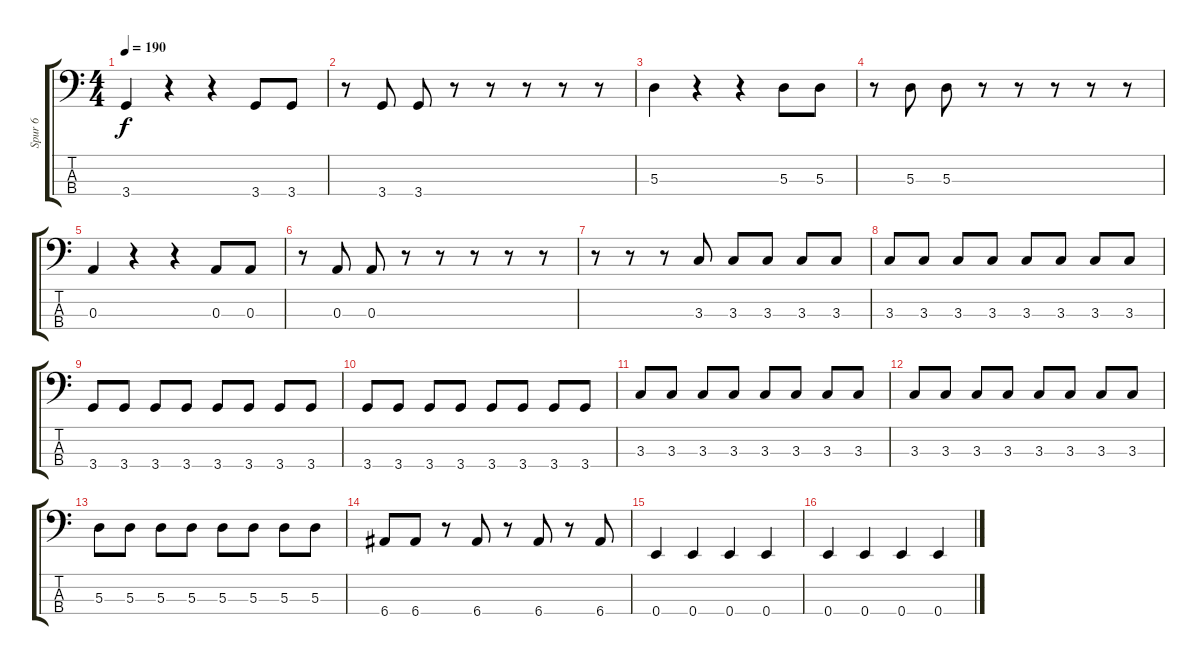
\track ("Spur 6" "Spur 6") {instrument electricbasspick}
\staff {score tabs}
\tuning (G2 D2 A1 E1) {hide}
\ts (4 4)
\tempo 190
\clef f4
\ks c
3.4.4{dy f} r.4 r.4 3.4.8 3.4.8 |
r.8 3.4.8 3.4.8 r.8 r.8 r.8 r.8 r.8 |
5.3.4 r.4 r.4 5.3.8 5.3.8 |
r.8 5.3.8 5.3.8 r.8 r.8 r.8 r.8 r.8 |
0.3.4 r.4 r.4 0.3.8 0.3.8 |
r.8 0.3.8 0.3.8 r.8 r.8 r.8 r.8 r.8 |
r.8 r.8 r.8 3.3.8 3.3.8 3.3.8 3.3.8 3.3.8 |
3.3.8 3.3.8 3.3.8 3.3.8 3.3.8 3.3.8 3.3.8 3.3.8 |
3.4.8 3.4.8 3.4.8 3.4.8 3.4.8 3.4.8 3.4.8 3.4.8 |
3.4.8 3.4.8 3.4.8 3.4.8 3.4.8 3.4.8 3.4.8 3.4.8 |
3.3.8 3.3.8 3.3.8 3.3.8 3.3.8 3.3.8 3.3.8 3.3.8 |
3.3.8 3.3.8 3.3.8 3.3.8 3.3.8 3.3.8 3.3.8 3.3.8 |
5.3.8 5.3.8 5.3.8 5.3.8 5.3.8 5.3.8 5.3.8 5.3.8 |
6.4.8 6.4.8 r.8 6.4.8 r.8 6.4.8 r.8 6.4.8 |
0.4.4 0.4.4 0.4.4 0.4.4 |
0.4.4 0.4.4 0.4.4 0.4.4
